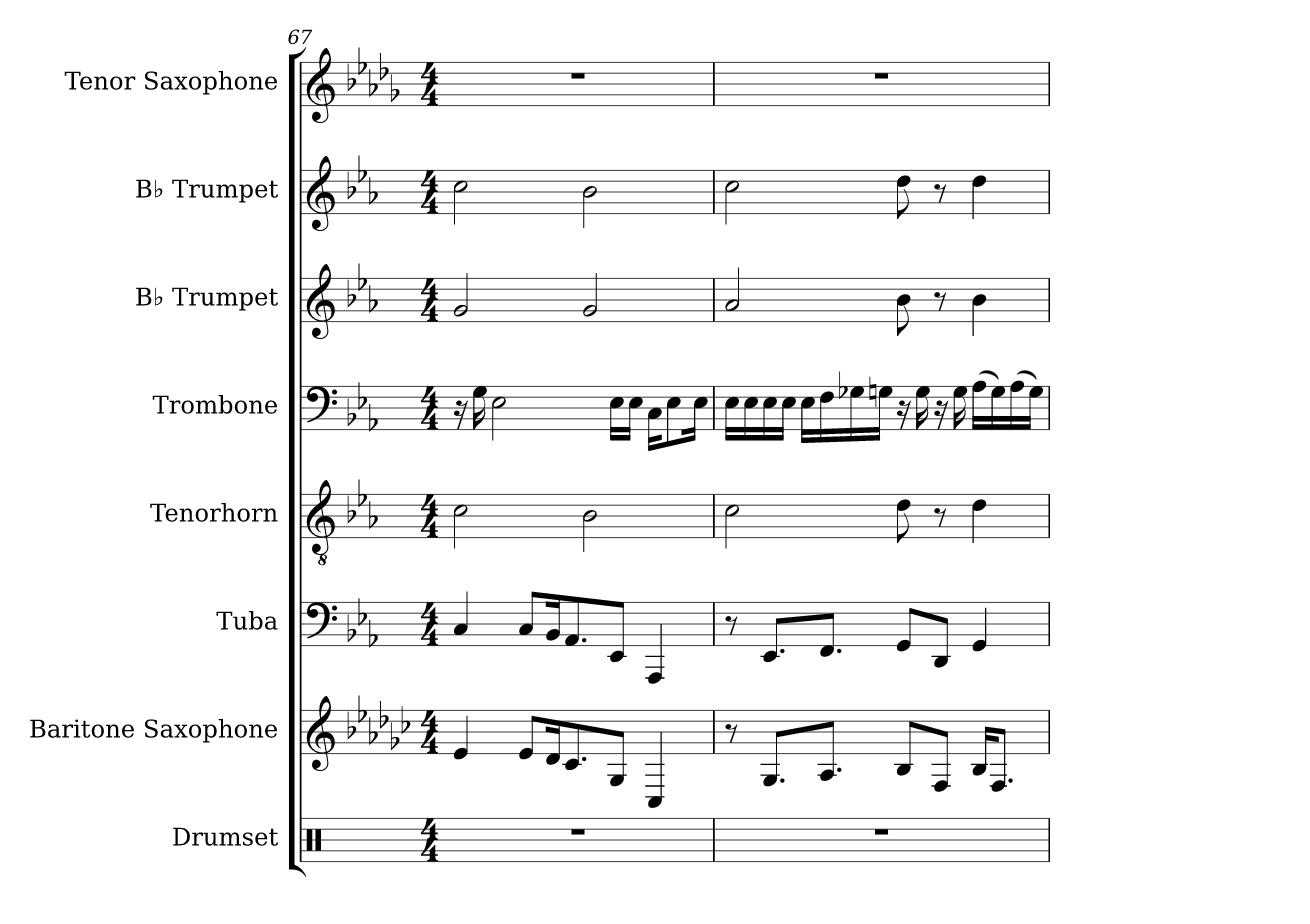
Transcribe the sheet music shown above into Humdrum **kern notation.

**kern	**kern	**kern	**kern	**kern	**kern	**kern	**kern
*part8	*part7	*part6	*part5	*part4	*part3	*part2	*part1
*staff8	*staff7	*staff6	*staff5	*staff4	*staff3	*staff2	*staff1
*I"Drumset	*I"Baritone Saxophone	*I"Tuba	*I"Tenorhorn	*I"Trombone	*I"B♭ Trumpet	*I"B♭ Trumpet	*I"Tenor Saxophone
*I'D. Set	*I'Bar. Sax.	*I'Tba.	*I'Tenh.	*I'Tbn.	*I'B♭ Tpt.	*I'B♭ Tpt.	*I'T. Sax.
*clefX	*clefG2	*clefF4	*clefGv2	*clefF4	*clefG2	*clefG2	*clefG2
*	*ITrd12c21	*	*ITrd1c2	*	*ITrd1c2	*ITrd1c2	*ITrd8c14
*k[]	*k[b-e-a-d-g-c-]	*k[b-e-a-]	*k[b-e-a-d-g-]	*k[b-e-a-]	*k[b-e-a-d-g-]	*k[b-e-a-d-g-]	*k[b-e-a-d-g-]
*M4/4	*M4/4	*M4/4	*M4/4	*M4/4	*M4/4	*M4/4	*M4/4
=67	=67	=67	=67	=67	=67	=67	=67
1r	4E-	4C	2B-	16r	2f	2b-	1r
.	.	.	.	16G	.	.	.
.	.	.	.	2E-	.	.	.
.	8E-L	8CL	.	.	.	.	.
.	16D-K	16BB-K	.	.	.	.	.
.	8.C-	8.AA-	.	.	.	.	.
.	.	.	2A-	.	2f	2a-	.
.	8GG-J	8EE-J	.	16E-LL	.	.	.
.	.	.	.	16E-JJ	.	.	.
.	4CC-	4AAA-	.	16CKL	.	.	.
.	.	.	.	8E-	.	.	.
.	.	.	.	16E-Jk	.	.	.
=68	=68	=68	=68	=68	=68	=68	=68
1r	8r	8r	2B-	16E-LL	2g-	2b-	1r
.	.	.	.	16E-	.	.	.
.	8.GG-L	8.EE-L	.	16E-	.	.	.
.	.	.	.	16E-JJ	.	.	.
.	.	.	.	16E-LL	.	.	.
.	8.AA-J	8.FFJ	.	16F	.	.	.
.	.	.	.	16G-X	.	.	.
.	.	.	.	16GnJJ	.	.	.
.	8BB-L	8GGL	8c	16r	8a-	8cc	.
.	.	.	.	16G	.	.	.
.	8FFJ	8DDJ	8r	16r	8r	8r	.
.	.	.	.	16G	.	.	.
.	16BB-KL	4GG	4c	(>16A-LL	4a-	4cc	.
.	8.FFJ	.	.	16G)	.	.	.
.	.	.	.	(>16A-	.	.	.
.	.	.	.	16GJJ)	.	.	.
=	=	=	=	=	=	=	=
*-	*-	*-	*-	*-	*-	*-	*-
